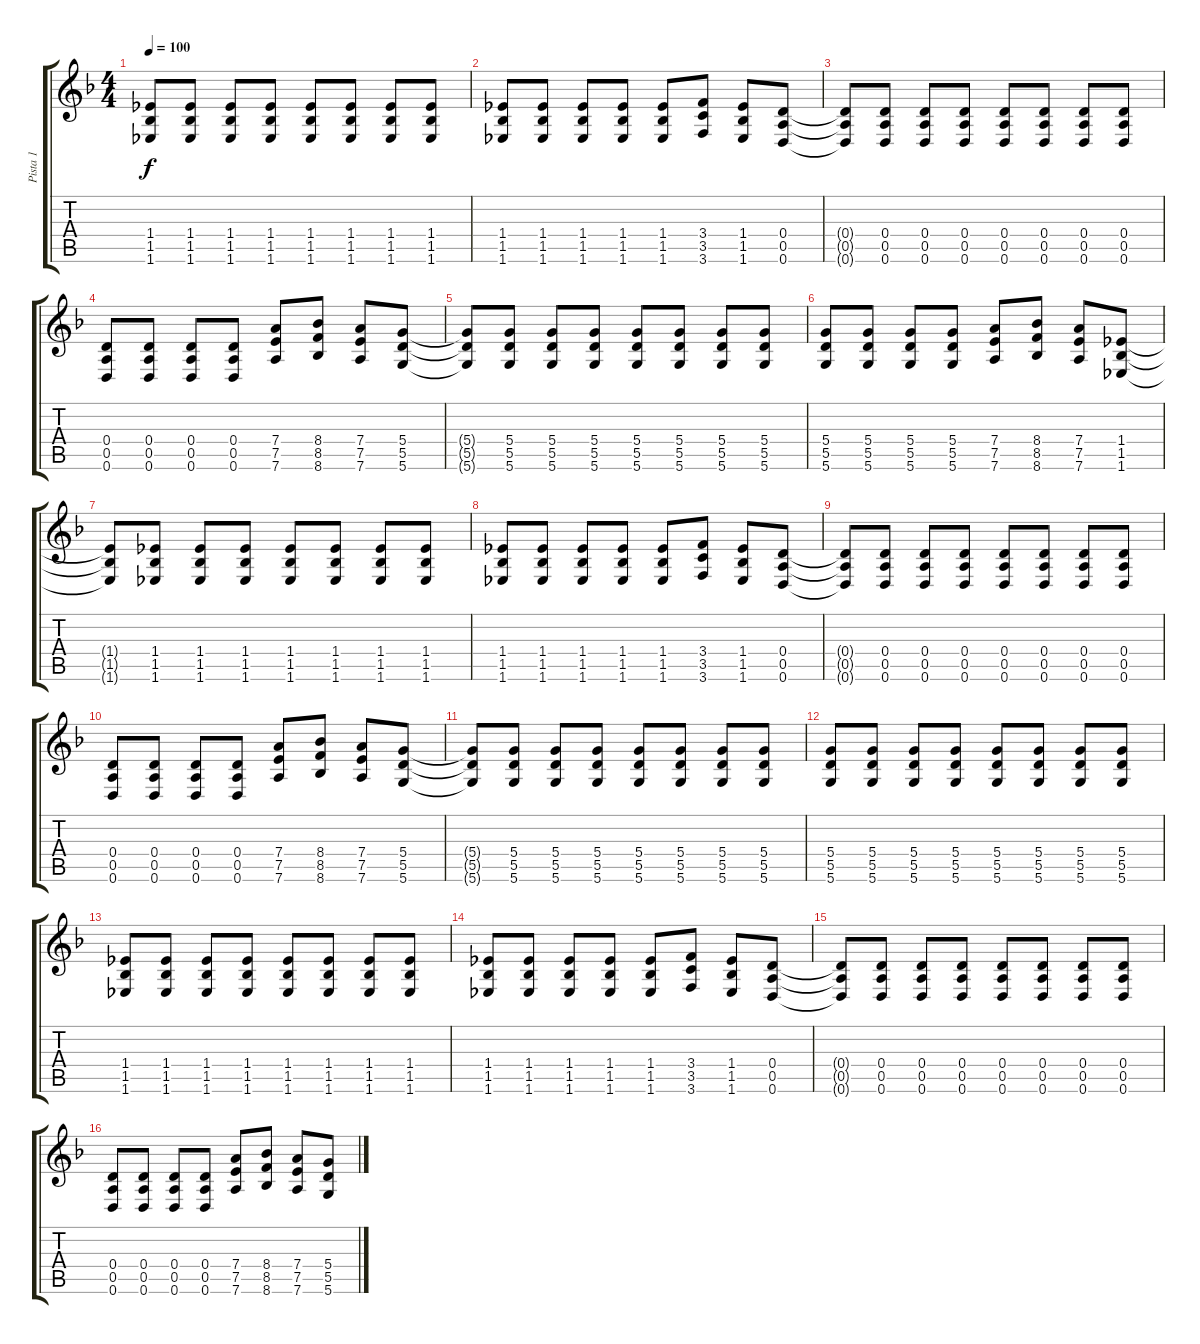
\track ("Pista 1" "Pista 1") {instrument electricguitarclean}
\staff {score tabs}
\tuning (E4 B3 G3 D3 A2 D2) {hide}
\ts (4 4)
\tempo 100
\clef g2
\ks dminor
(1.4{t} 1.5{t} 1.6{t}).8{dy f instrument distortionguitar} (1.4 1.5 1.6).8 (1.4 1.5 1.6).8 (1.4 1.5 1.6).8 (1.4 1.5 1.6).8 (1.4 1.5 1.6).8 (1.4 1.5 1.6).8 (1.4 1.5 1.6).8 |
(1.4 1.5 1.6).8 (1.4 1.5 1.6).8 (1.4 1.5 1.6).8 (1.4 1.5 1.6).8 (1.4 1.5 1.6).8 (3.4 3.5 3.6).8 (1.4 1.5 1.6).8 (0.4 0.5 0.6).8 |
(0.4{t} 0.5{t} 0.6{t}).8 (0.4 0.5 0.6).8 (0.4 0.5 0.6).8 (0.4 0.5 0.6).8 (0.4 0.5 0.6).8 (0.4 0.5 0.6).8 (0.4 0.5 0.6).8 (0.4 0.5 0.6).8 |
(0.4 0.5 0.6).8 (0.4 0.5 0.6).8 (0.4 0.5 0.6).8 (0.4 0.5 0.6).8 (7.4 7.5 7.6).8 (8.4 8.5 8.6).8 (7.4 7.5 7.6).8 (5.4 5.5 5.6).8 |
(5.4{t} 5.5{t} 5.6{t}).8 (5.4 5.5 5.6).8 (5.4 5.5 5.6).8 (5.4 5.5 5.6).8 (5.4 5.5 5.6).8 (5.4 5.5 5.6).8 (5.4 5.5 5.6).8 (5.4 5.5 5.6).8 |
(5.4 5.5 5.6).8 (5.4 5.5 5.6).8 (5.4 5.5 5.6).8 (5.4 5.5 5.6).8 (7.4 7.5 7.6).8 (8.4 8.5 8.6).8 (7.4 7.5 7.6).8 (1.4 1.5 1.6).8 |
(1.4{t} 1.5{t} 1.6{t}).8{instrument distortionguitar} (1.4 1.5 1.6).8 (1.4 1.5 1.6).8 (1.4 1.5 1.6).8 (1.4 1.5 1.6).8 (1.4 1.5 1.6).8 (1.4 1.5 1.6).8 (1.4 1.5 1.6).8 |
(1.4 1.5 1.6).8 (1.4 1.5 1.6).8 (1.4 1.5 1.6).8 (1.4 1.5 1.6).8 (1.4 1.5 1.6).8 (3.4 3.5 3.6).8 (1.4 1.5 1.6).8 (0.4 0.5 0.6).8 |
(0.4{t} 0.5{t} 0.6{t}).8 (0.4 0.5 0.6).8 (0.4 0.5 0.6).8 (0.4 0.5 0.6).8 (0.4 0.5 0.6).8 (0.4 0.5 0.6).8 (0.4 0.5 0.6).8 (0.4 0.5 0.6).8 |
(0.4 0.5 0.6).8 (0.4 0.5 0.6).8 (0.4 0.5 0.6).8 (0.4 0.5 0.6).8 (7.4 7.5 7.6).8 (8.4 8.5 8.6).8 (7.4 7.5 7.6).8 (5.4 5.5 5.6).8 |
(5.4{t} 5.5{t} 5.6{t}).8 (5.4 5.5 5.6).8 (5.4 5.5 5.6).8 (5.4 5.5 5.6).8 (5.4 5.5 5.6).8 (5.4 5.5 5.6).8 (5.4 5.5 5.6).8 (5.4 5.5 5.6).8 |
(5.4 5.5 5.6).8 (5.4 5.5 5.6).8 (5.4 5.5 5.6).8 (5.4 5.5 5.6).8 (5.4 5.5 5.6).8 (5.4 5.5 5.6).8 (5.4 5.5 5.6).8 (5.4 5.5 5.6).8 |
(1.4 1.5 1.6).8{instrument distortionguitar} (1.4 1.5 1.6).8 (1.4 1.5 1.6).8 (1.4 1.5 1.6).8 (1.4 1.5 1.6).8 (1.4 1.5 1.6).8 (1.4 1.5 1.6).8 (1.4 1.5 1.6).8 |
(1.4 1.5 1.6).8 (1.4 1.5 1.6).8 (1.4 1.5 1.6).8 (1.4 1.5 1.6).8 (1.4 1.5 1.6).8 (3.4 3.5 3.6).8 (1.4 1.5 1.6).8 (0.4 0.5 0.6).8 |
(0.4{t} 0.5{t} 0.6{t}).8 (0.4 0.5 0.6).8 (0.4 0.5 0.6).8 (0.4 0.5 0.6).8 (0.4 0.5 0.6).8 (0.4 0.5 0.6).8 (0.4 0.5 0.6).8 (0.4 0.5 0.6).8 |
(0.4 0.5 0.6).8 (0.4 0.5 0.6).8 (0.4 0.5 0.6).8 (0.4 0.5 0.6).8 (7.4 7.5 7.6).8 (8.4 8.5 8.6).8 (7.4 7.5 7.6).8 (5.4 5.5 5.6).8
